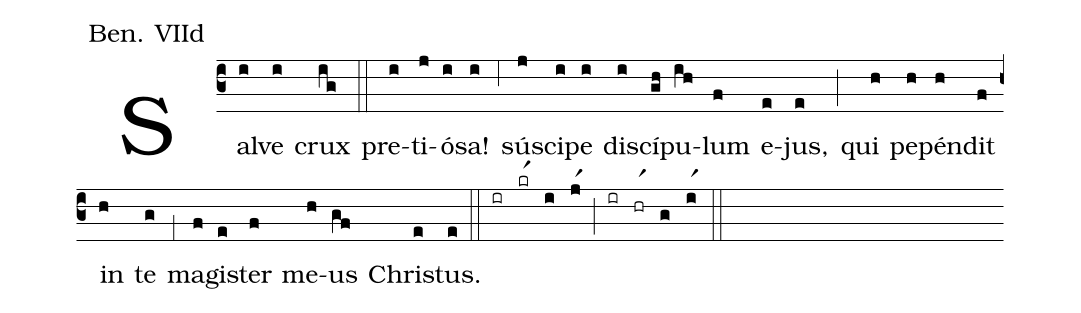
annotation: Ben. VIId;
%%
(c3) Sal(i)ve(i) crux(ig) (::) pre(i)ti(j)ó(i)sa!(i) (;6) sú(j)sci(i)pe(i) di(i)scí(gh)pu(ih)lum(f) e(e)jus,(e) (;) qui(h) pe(h)pén(h)dit(f) in(h) te(g) (;1) ma(f)gi(e)ster(f) me(h)us(gf) Chri(e)stus.(e) (::) (ir)(krr1)(i)(jr1)(;)(ir)(hrr1)(g)(ir1)(::)
